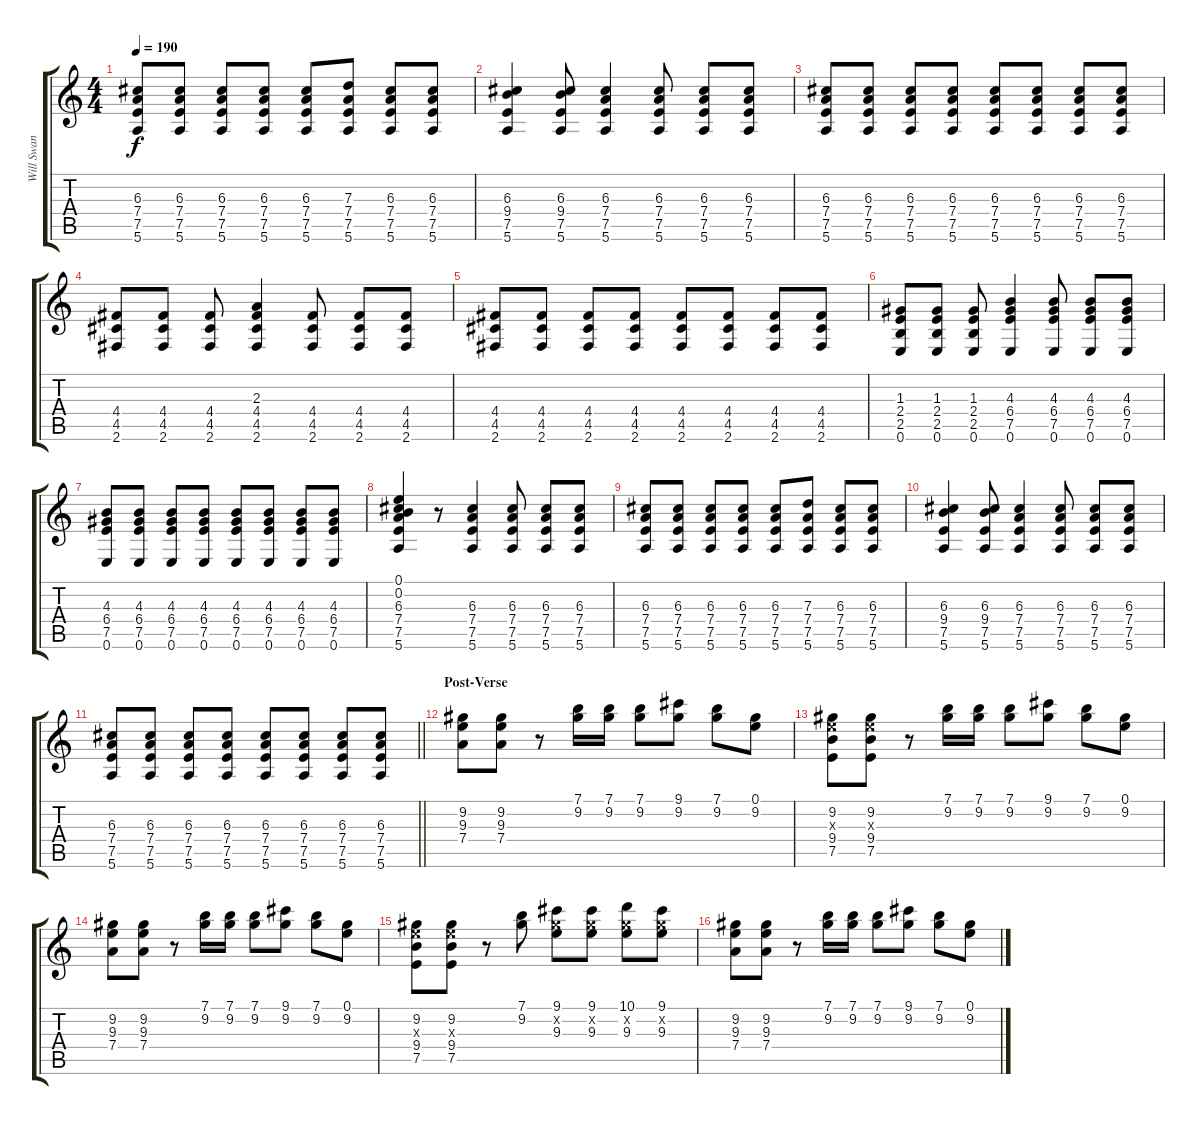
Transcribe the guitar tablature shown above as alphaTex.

\track ("Will Swan (Guitar R)" "Will Swan ") {instrument distortionguitar}
\staff {score tabs}
\tuning (E4 B3 G3 D3 A2 E2) {hide}
\ts (4 4)
\tempo 190
\clef g2
\ks c
(6.3 7.4 7.5 5.6).8{dy f} (6.3 7.4 7.5 5.6).8 (6.3 7.4 7.5 5.6).8 (6.3 7.4 7.5 5.6).8 (6.3 7.4 7.5 5.6).8 (7.3 7.4 7.5 5.6).8 (6.3 7.4 7.5 5.6).8 (6.3 7.4 7.5 5.6).8 |
(6.3 9.4 7.5 5.6).4 (6.3 9.4 7.5 5.6).8 (6.3 7.4 7.5 5.6).4 (6.3 7.4 7.5 5.6).8 (6.3 7.4 7.5 5.6).8 (6.3 7.4 7.5 5.6).8 |
(6.3 7.4 7.5 5.6).8 (6.3 7.4 7.5 5.6).8 (6.3 7.4 7.5 5.6).8 (6.3 7.4 7.5 5.6).8 (6.3 7.4 7.5 5.6).8 (6.3 7.4 7.5 5.6).8 (6.3 7.4 7.5 5.6).8 (6.3 7.4 7.5 5.6).8 |
(4.4 4.5 2.6).8 (4.4 4.5 2.6).8 (4.4 4.5 2.6).8 (2.3 4.4 4.5 2.6).4 (4.4 4.5 2.6).8 (4.4 4.5 2.6).8 (4.4 4.5 2.6).8 |
(4.4 4.5 2.6).8 (4.4 4.5 2.6).8 (4.4 4.5 2.6).8 (4.4 4.5 2.6).8 (4.4 4.5 2.6).8 (4.4 4.5 2.6).8 (4.4 4.5 2.6).8 (4.4 4.5 2.6).8 |
(1.3 2.4 2.5 0.6).8 (1.3 2.4 2.5 0.6).8 (1.3 2.4 2.5 0.6).8 (4.3 6.4 7.5 0.6).4 (4.3 6.4 7.5 0.6).8 (4.3 6.4 7.5 0.6).8 (4.3 6.4 7.5 0.6).8 |
(4.3 6.4 7.5 0.6).8 (4.3 6.4 7.5 0.6).8 (4.3 6.4 7.5 0.6).8 (4.3 6.4 7.5 0.6).8 (4.3 6.4 7.5 0.6).8 (4.3 6.4 7.5 0.6).8 (4.3 6.4 7.5 0.6).8 (4.3 6.4 7.5 0.6).8 |
(0.1 0.2 6.3 7.4 7.5 5.6).4 r.8 (6.3 7.4 7.5 5.6).4 (6.3 7.4 7.5 5.6).8 (6.3 7.4 7.5 5.6).8 (6.3 7.4 7.5 5.6).8 |
(6.3 7.4 7.5 5.6).8 (6.3 7.4 7.5 5.6).8 (6.3 7.4 7.5 5.6).8 (6.3 7.4 7.5 5.6).8 (6.3 7.4 7.5 5.6).8 (7.3 7.4 7.5 5.6).8 (6.3 7.4 7.5 5.6).8 (6.3 7.4 7.5 5.6).8 |
(6.3 9.4 7.5 5.6).4 (6.3 9.4 7.5 5.6).8 (6.3 7.4 7.5 5.6).4 (6.3 7.4 7.5 5.6).8 (6.3 7.4 7.5 5.6).8 (6.3 7.4 7.5 5.6).8 |
\barLineRight lightlight
(6.3 7.4 7.5 5.6).8 (6.3 7.4 7.5 5.6).8 (6.3 7.4 7.5 5.6).8 (6.3 7.4 7.5 5.6).8 (6.3 7.4 7.5 5.6).8 (6.3 7.4 7.5 5.6).8 (6.3 7.4 7.5 5.6).8 (6.3 7.4 7.5 5.6).8 |
\section ("" "Post-Verse")
(9.2 9.3 7.4).8 (9.2 9.3 7.4).8 r.8 (7.1 9.2).16 (7.1 9.2).16 (7.1 9.2).8 (9.1 9.2).8 (7.1 9.2).8 (0.1 9.2).8 |
(9.2 9.3{x} 9.4 7.5).8 (9.2 9.3{x} 9.4 7.5).8 r.8 (7.1 9.2).16 (7.1 9.2).16 (7.1 9.2).8 (9.1 9.2).8 (7.1 9.2).8 (0.1 9.2).8 |
(9.2 9.3 7.4).8 (9.2 9.3 7.4).8 r.8 (7.1 9.2).16 (7.1 9.2).16 (7.1 9.2).8 (9.1 9.2).8 (7.1 9.2).8 (0.1 9.2).8 |
(9.2 9.3{x} 9.4 7.5).8 (9.2 9.3{x} 9.4 7.5).8 r.8 (7.1 9.2).8 (9.1 9.2{x} 9.3).8 (9.1 9.2{x} 9.3).8 (10.1 9.2{x} 9.3).8 (9.1 9.2{x} 9.3).8 |
(9.2 9.3 7.4).8 (9.2 9.3 7.4).8 r.8 (7.1 9.2).16 (7.1 9.2).16 (7.1 9.2).8 (9.1 9.2).8 (7.1 9.2).8 (0.1 9.2).8
